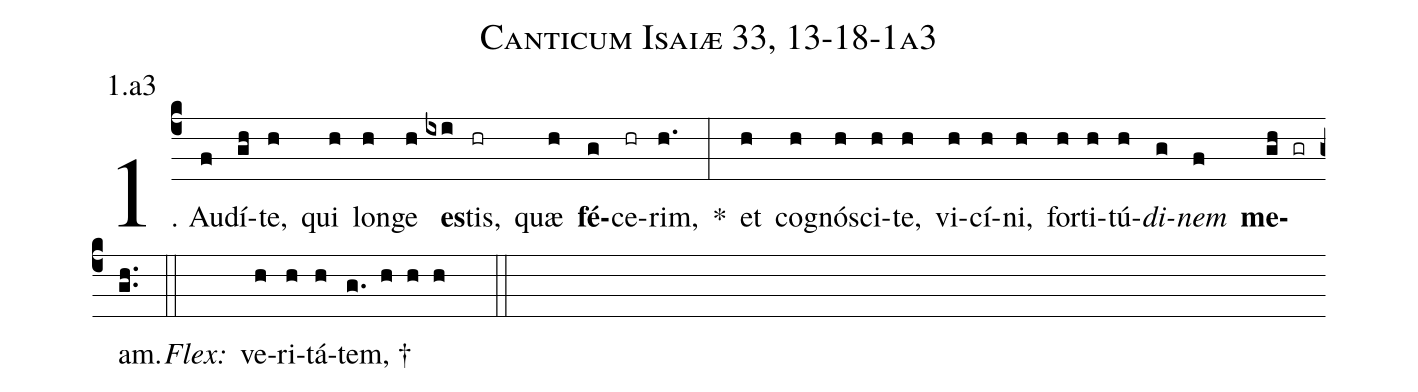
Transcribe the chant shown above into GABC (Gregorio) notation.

name: Canticum Isaiæ 33, 13-18-1a3;
annotation: 1.a3;
%%
(c4)1. Au(f)dí(gh)te,(h) qui(h) lon(h)ge(h) <b>es</b>(ixi)tis,(hr) quæ(h) <b>fé</b>(g)ce(hr)rim,(h.) *(:) et(h) co(h)gnó(h)sci(h)te,(h) vi(h)cí(h)ni,(h) for(h)ti(h)tú(h)<i>di</i>(g)<i>nem</i>(f) <b>me</b>(gh gr)am.(gh..) (::)
<i>Flex:</i>()  ve(h)ri(h)tá(h)tem, †(g. h h h  ::)
